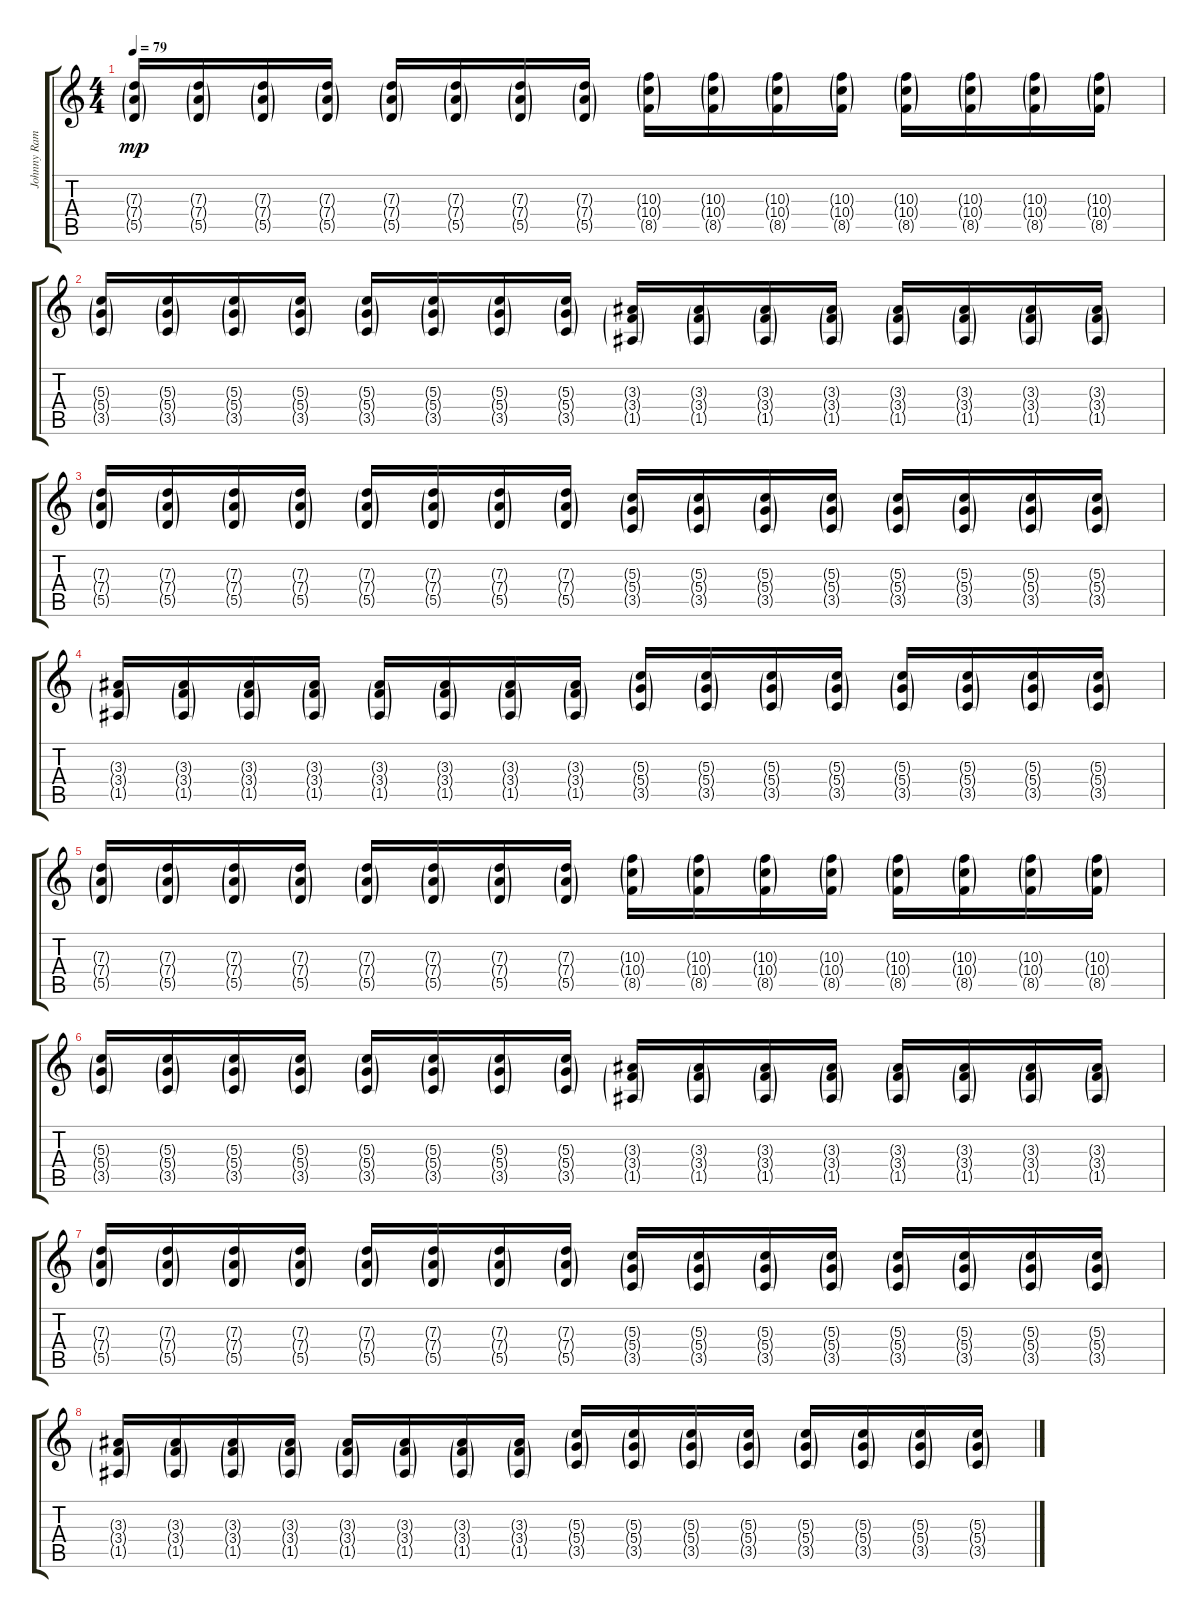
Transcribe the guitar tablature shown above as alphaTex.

\track ("Johnny Ramone" "Johnny Ram") {instrument distortionguitar}
\staff {score tabs}
\tuning (E4 B3 G3 D3 A2 E2) {hide}
\ts (4 4)
\tempo 79
\clef g2
\ks c
(7.3{g} 7.4{g} 5.5{g}).16{dy mp} (7.3{g} 7.4{g} 5.5{g}).16 (7.3{g} 7.4{g} 5.5{g}).16 (7.3{g} 7.4{g} 5.5{g}).16 (7.3{g} 7.4{g} 5.5{g}).16 (7.3{g} 7.4{g} 5.5{g}).16 (7.3{g} 7.4{g} 5.5{g}).16 (7.3{g} 7.4{g} 5.5{g}).16 (10.3{g} 10.4{g} 8.5{g}).16 (10.3{g} 10.4{g} 8.5{g}).16 (10.3{g} 10.4{g} 8.5{g}).16 (10.3{g} 10.4{g} 8.5{g}).16 (10.3{g} 10.4{g} 8.5{g}).16 (10.3{g} 10.4{g} 8.5{g}).16 (10.3{g} 10.4{g} 8.5{g}).16 (10.3{g} 10.4{g} 8.5{g}).16 |
(5.3{g} 5.4{g} 3.5{g}).16 (5.3{g} 5.4{g} 3.5{g}).16 (5.3{g} 5.4{g} 3.5{g}).16 (5.3{g} 5.4{g} 3.5{g}).16 (5.3{g} 5.4{g} 3.5{g}).16 (5.3{g} 5.4{g} 3.5{g}).16 (5.3{g} 5.4{g} 3.5{g}).16 (5.3{g} 5.4{g} 3.5{g}).16 (3.3{g} 3.4{g} 1.5{g}).16 (3.3{g} 3.4{g} 1.5{g}).16 (3.3{g} 3.4{g} 1.5{g}).16 (3.3{g} 3.4{g} 1.5{g}).16 (3.3{g} 3.4{g} 1.5{g}).16 (3.3{g} 3.4{g} 1.5{g}).16 (3.3{g} 3.4{g} 1.5{g}).16 (3.3{g} 3.4{g} 1.5{g}).16 |
(7.3{g} 7.4{g} 5.5{g}).16 (7.3{g} 7.4{g} 5.5{g}).16 (7.3{g} 7.4{g} 5.5{g}).16 (7.3{g} 7.4{g} 5.5{g}).16 (7.3{g} 7.4{g} 5.5{g}).16 (7.3{g} 7.4{g} 5.5{g}).16 (7.3{g} 7.4{g} 5.5{g}).16 (7.3{g} 7.4{g} 5.5{g}).16 (5.3{g} 5.4{g} 3.5{g}).16 (5.3{g} 5.4{g} 3.5{g}).16 (5.3{g} 5.4{g} 3.5{g}).16 (5.3{g} 5.4{g} 3.5{g}).16 (5.3{g} 5.4{g} 3.5{g}).16 (5.3{g} 5.4{g} 3.5{g}).16 (5.3{g} 5.4{g} 3.5{g}).16 (5.3{g} 5.4{g} 3.5{g}).16 |
(3.3{g} 3.4{g} 1.5{g}).16 (3.3{g} 3.4{g} 1.5{g}).16 (3.3{g} 3.4{g} 1.5{g}).16 (3.3{g} 3.4{g} 1.5{g}).16 (3.3{g} 3.4{g} 1.5{g}).16 (3.3{g} 3.4{g} 1.5{g}).16 (3.3{g} 3.4{g} 1.5{g}).16 (3.3{g} 3.4{g} 1.5{g}).16 (5.3{g} 5.4{g} 3.5{g}).16 (5.3{g} 5.4{g} 3.5{g}).16 (5.3{g} 5.4{g} 3.5{g}).16 (5.3{g} 5.4{g} 3.5{g}).16 (5.3{g} 5.4{g} 3.5{g}).16 (5.3{g} 5.4{g} 3.5{g}).16 (5.3{g} 5.4{g} 3.5{g}).16 (5.3{g} 5.4{g} 3.5{g}).16 |
(7.3{g} 7.4{g} 5.5{g}).16 (7.3{g} 7.4{g} 5.5{g}).16 (7.3{g} 7.4{g} 5.5{g}).16 (7.3{g} 7.4{g} 5.5{g}).16 (7.3{g} 7.4{g} 5.5{g}).16 (7.3{g} 7.4{g} 5.5{g}).16 (7.3{g} 7.4{g} 5.5{g}).16 (7.3{g} 7.4{g} 5.5{g}).16 (10.3{g} 10.4{g} 8.5{g}).16 (10.3{g} 10.4{g} 8.5{g}).16 (10.3{g} 10.4{g} 8.5{g}).16 (10.3{g} 10.4{g} 8.5{g}).16 (10.3{g} 10.4{g} 8.5{g}).16 (10.3{g} 10.4{g} 8.5{g}).16 (10.3{g} 10.4{g} 8.5{g}).16 (10.3{g} 10.4{g} 8.5{g}).16 |
(5.3{g} 5.4{g} 3.5{g}).16 (5.3{g} 5.4{g} 3.5{g}).16 (5.3{g} 5.4{g} 3.5{g}).16 (5.3{g} 5.4{g} 3.5{g}).16 (5.3{g} 5.4{g} 3.5{g}).16 (5.3{g} 5.4{g} 3.5{g}).16 (5.3{g} 5.4{g} 3.5{g}).16 (5.3{g} 5.4{g} 3.5{g}).16 (3.3{g} 3.4{g} 1.5{g}).16 (3.3{g} 3.4{g} 1.5{g}).16 (3.3{g} 3.4{g} 1.5{g}).16 (3.3{g} 3.4{g} 1.5{g}).16 (3.3{g} 3.4{g} 1.5{g}).16 (3.3{g} 3.4{g} 1.5{g}).16 (3.3{g} 3.4{g} 1.5{g}).16 (3.3{g} 3.4{g} 1.5{g}).16 |
(7.3{g} 7.4{g} 5.5{g}).16 (7.3{g} 7.4{g} 5.5{g}).16 (7.3{g} 7.4{g} 5.5{g}).16 (7.3{g} 7.4{g} 5.5{g}).16 (7.3{g} 7.4{g} 5.5{g}).16 (7.3{g} 7.4{g} 5.5{g}).16 (7.3{g} 7.4{g} 5.5{g}).16 (7.3{g} 7.4{g} 5.5{g}).16 (5.3{g} 5.4{g} 3.5{g}).16 (5.3{g} 5.4{g} 3.5{g}).16 (5.3{g} 5.4{g} 3.5{g}).16 (5.3{g} 5.4{g} 3.5{g}).16 (5.3{g} 5.4{g} 3.5{g}).16 (5.3{g} 5.4{g} 3.5{g}).16 (5.3{g} 5.4{g} 3.5{g}).16 (5.3{g} 5.4{g} 3.5{g}).16 |
(3.3{g} 3.4{g} 1.5{g}).16 (3.3{g} 3.4{g} 1.5{g}).16 (3.3{g} 3.4{g} 1.5{g}).16 (3.3{g} 3.4{g} 1.5{g}).16 (3.3{g} 3.4{g} 1.5{g}).16 (3.3{g} 3.4{g} 1.5{g}).16 (3.3{g} 3.4{g} 1.5{g}).16 (3.3{g} 3.4{g} 1.5{g}).16 (5.3{g} 5.4{g} 3.5{g}).16 (5.3{g} 5.4{g} 3.5{g}).16 (5.3{g} 5.4{g} 3.5{g}).16 (5.3{g} 5.4{g} 3.5{g}).16 (5.3{g} 5.4{g} 3.5{g}).16 (5.3{g} 5.4{g} 3.5{g}).16 (5.3{g} 5.4{g} 3.5{g}).16 (5.3{g} 5.4{g} 3.5{g}).16
